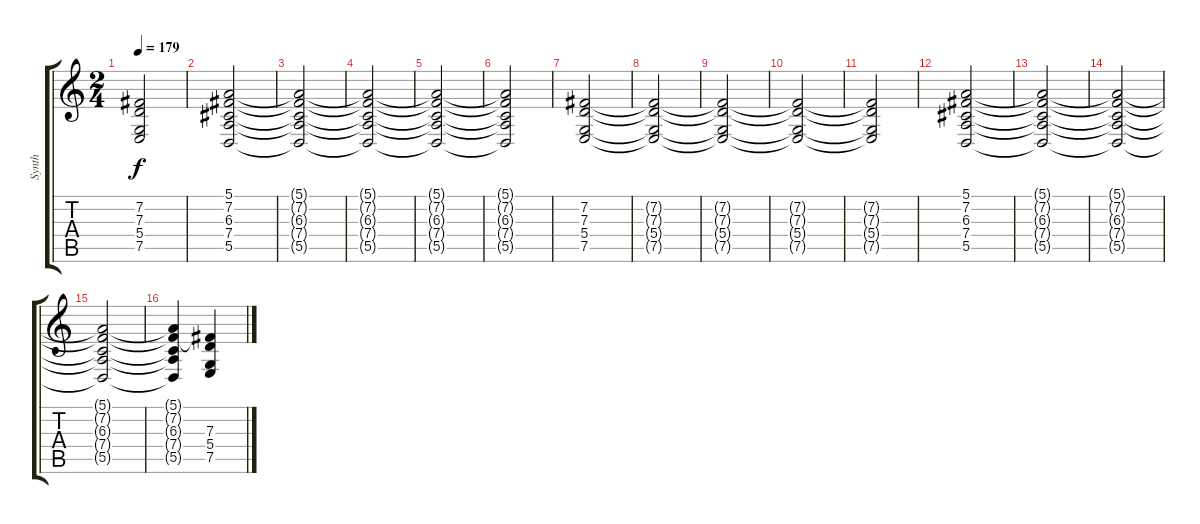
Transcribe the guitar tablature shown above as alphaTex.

\track ("Synth" "Synth") {instrument synthstrings1}
\staff {score tabs}
\tuning (E4 B3 G3 D3 A2 E2) {hide}
\ts (2 4)
\tempo 179
\clef g2
\ks c
(7.2{t} 7.3{t} 5.4{t} 7.5{t}).2{dy f} |
(5.1 7.2 6.3 7.4 5.5).2 |
(5.1{t} 7.2{t} 6.3{t} 7.4{t} 5.5{t}).2 |
(5.1{t} 7.2{t} 6.3{t} 7.4{t} 5.5{t}).2 |
(5.1{t} 7.2{t} 6.3{t} 7.4{t} 5.5{t}).2 |
(5.1{t} 7.2{t} 6.3{t} 7.4{t} 5.5{t}).2 |
(7.2 7.3 5.4 7.5).2 |
(7.2{t} 7.3{t} 5.4{t} 7.5{t}).2 |
(7.2{t} 7.3{t} 5.4{t} 7.5{t}).2 |
(7.2{t} 7.3{t} 5.4{t} 7.5{t}).2 |
(7.2{t} 7.3{t} 5.4{t} 7.5{t}).2 |
(5.1 7.2 6.3 7.4 5.5).2 |
(5.1{t} 7.2{t} 6.3{t} 7.4{t} 5.5{t}).2 |
(5.1{t} 7.2{t} 6.3{t} 7.4{t} 5.5{t}).2 |
(5.1{t} 7.2{t} 6.3{t} 7.4{t} 5.5{t}).2 |
(5.1{t} 7.2{t} 6.3{t} 7.4{t} 5.5{t}).4 (7.2{t} 7.3 5.4 7.5).4
